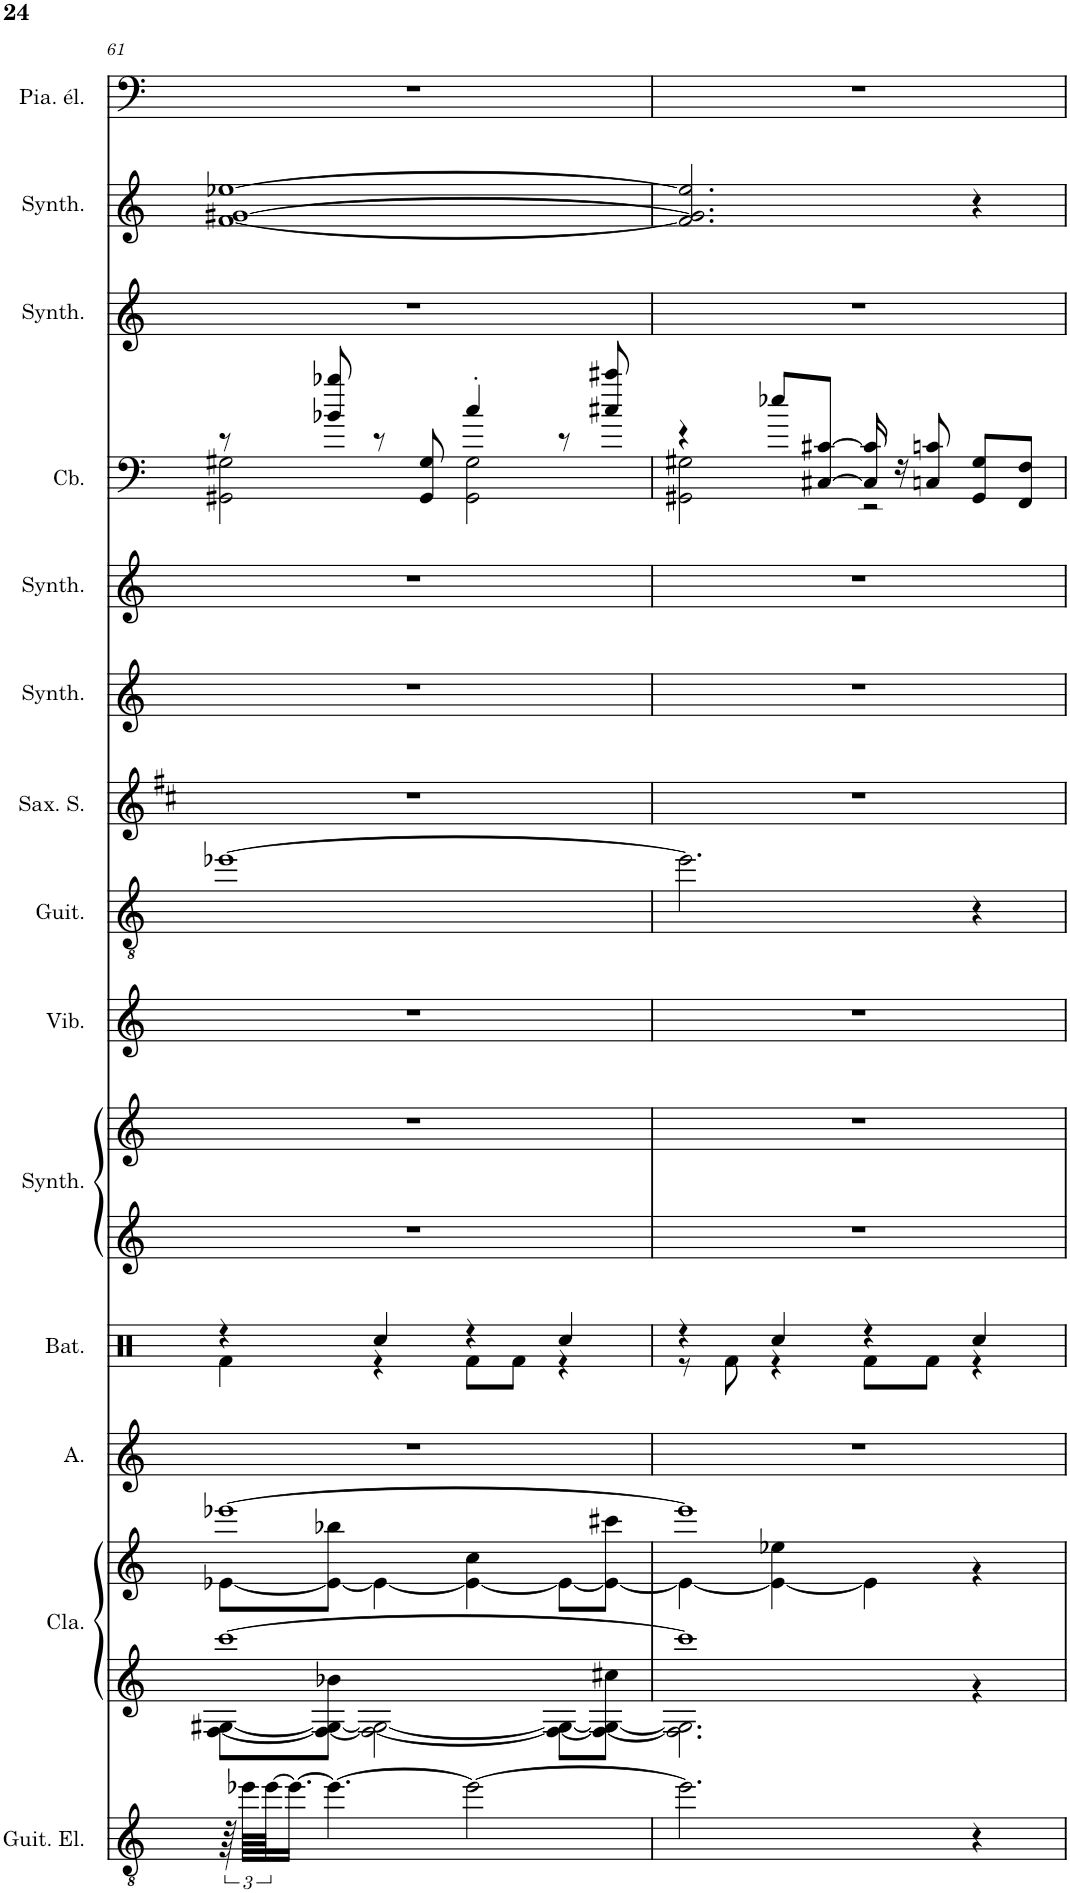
**kern	**kern	**kern	**kern	**kern	**kern	**kern	**kern	**kern	**kern	**kern	**kern	**kern	**kern	**kern	**kern
*part14	*part13	*part13	*part12	*part11	*part10	*part10	*part9	*part8	*part7	*part6	*part5	*part4	*part3	*part2	*part1
*staff16	*staff15	*staff14	*staff13	*staff12	*staff11	*staff10	*staff9	*staff8	*staff7	*staff6	*staff5	*staff4	*staff3	*staff2	*staff1
*I"Guitare électrique, Distortion Guitar	*I"Clavecin, Harpsichord	*	*I"Alto, Choir Aahs	*I"Batterie	*I"Synthétiseur Pad, Pad 1 (new age)	*	*I"Vibraphone, Vibraphone	*I"Guitare acoustique, Acoustic Guitar (steel)	*I"Saxophone Soprano	*I"Synthétiseur d'effets, FX 5 (brightness)	*I"Synthétiseur d'instruments à cordes, Synth Strings 2	*I"Contrebasse, Acoustic Bass	*I"Synthétiseur d'instruments à cordes, Synth Strings 2	*I"Synthétiseur Pad, Pad 6 (metallic)	*I"Piano électrique, Electric Piano 2
*I'Guit. El.	*I'Cla.	*	*I'A.	*I'Bat.	*I'Synth.	*	*I'Vib.	*I'Guit.	*I'Sax. S.	*I'Synth.	*I'Synth.	*I'Cb.	*I'Synth.	*I'Synth.	*I'Pia. él.
!!LO:PB:g=z
*clefGv2	*clefG2	*clefG2	*clefG2	*clefX	*clefG2	*clefG2	*clefG2	*clefGv2	*clefG2	*clefG2	*clefF4	*clefF4	*clefG2	*clefG2	*clefF4
*	*	*	*	*	*	*	*	*	*Trd1c2	*	*	*Trd7c12	*	*	*
*k[]	*k[]	*k[]	*k[]	*k[]	*k[]	*k[]	*k[]	*k[]	*k[f#c#]	*k[]	*k[]	*k[]	*k[]	*k[]	*k[]
*M4/4	*M4/4	*M4/4	*M4/4	*M4/4	*M4/4	*M4/4	*M4/4	*M4/4	*M4/4	*M4/4	*M4/4	*M4/4	*M4/4	*M4/4	*M4/4
=61	=61	=61	=61	=61	=61	=61	=61	=61	=61	=61	=61	=61	=61	=61	=61
*	*^	*^	*	*^	*	*	*	*	*	*	*	*^	*	*	*
96r	[1ccc	[8F\ [8G#X\L	[1eee-X	[8e-X\L	1r	4r	4Rf\	1r	1r	1r	[1ee-X	1r	1r	1r	8r	2GG#X\ 2G#X\	1r	[1f [1g#X [1ee-X	1r
96ee-X\LLLL	.	.	.	.	.	.	.	.	.	.	.	.	.	.	.	.	.	.	.
[96ee-\JJ	.	.	.	.	.	.	.	.	.	.	.	.	.	.	.	.	.	.	.
16.ee-\JJ_	.	.	.	.	.	.	.	.	.	.	.	.	.	.	.	.	.	.	.
4.ee-\_	.	8F\_ 8G#\_ 8b-X\J	.	8e-\_ 8bb-X\J	.	.	.	.	.	.	.	.	.	.	8b-X/ 8bb-X/	.	.	.	.
.	.	2F\_ 2G#\_	.	4e-\_	.	4Rcc/	4r	.	.	.	.	.	.	.	8r	.	.	.	.
.	.	.	.	.	.	.	.	.	.	.	.	.	.	.	8GG#/ 8G#/	.	.	.	.
2ee-\_	.	.	.	4e-\_ 4cc\	.	4r	8Rf\L	.	.	.	.	.	.	.	4cc'/	2GG#\ 2G#\	.	.	.
.	.	.	.	.	.	.	8Rf\J	.	.	.	.	.	.	.	.	.	.	.	.
.	.	8F\_ 8G#\_L	.	8e-\L_	.	4Rcc/	4r	.	.	.	.	.	.	.	8r	.	.	.	.
.	.	8F\_ 8G#\_ 8cc#X\J	.	8e-\_ 8ccc#X\J	.	.	.	.	.	.	.	.	.	.	8cc#X/ 8ccc#X/	.	.	.	.
=62	=62	=62	=62	=62	=62	=62	=62	=62	=62	=62	=62	=62	=62	=62	=62	=62	=62	=62	=62
2.ee-\]	1ccc]	2.F\] 2.G#\]	1eee-]	4e-\_	1r	4r	8r	1r	1r	1r	2.ee-\]	1r	1r	1r	4r	2GG#X\ 2G#X\	1r	2.f/] 2.g#/] 2.ee-/]	1r
.	.	.	.	.	.	.	8Rf\	.	.	.	.	.	.	.	.	.	.	.	.
.	.	.	.	4e-\_ 4ee-X\	.	4Rcc/	4r	.	.	.	.	.	.	.	8ee-X/L	.	.	.	.
.	.	.	.	.	.	.	.	.	.	.	.	.	.	.	[8C#X/ [8c#X/J	.	.	.	.
.	.	.	.	4e-\]	.	4r	8Rf\L	.	.	.	.	.	.	.	16C#/] 16c#/]	2r	.	.	.
.	.	.	.	.	.	.	.	.	.	.	.	.	.	.	16r	.	.	.	.
.	.	.	.	.	.	.	8Rf\J	.	.	.	.	.	.	.	8Cn/ 8cn/	.	.	.	.
4r	.	4r	.	4r	.	4Rcc/	4r	.	.	.	4r	.	.	.	8GG#/ 8G#/L	.	.	4r	.
.	.	.	.	.	.	.	.	.	.	.	.	.	.	.	8FF/ 8F/J	.	.	.	.
*	*v	*v	*	*	*	*v	*v	*	*	*	*	*	*	*	*v	*v	*	*	*
*	*	*v	*v	*	*	*	*	*	*	*	*	*	*	*	*	*
=	=	=	=	=	=	=	=	=	=	=	=	=	=	=	=
*-	*-	*-	*-	*-	*-	*-	*-	*-	*-	*-	*-	*-	*-	*-	*-
